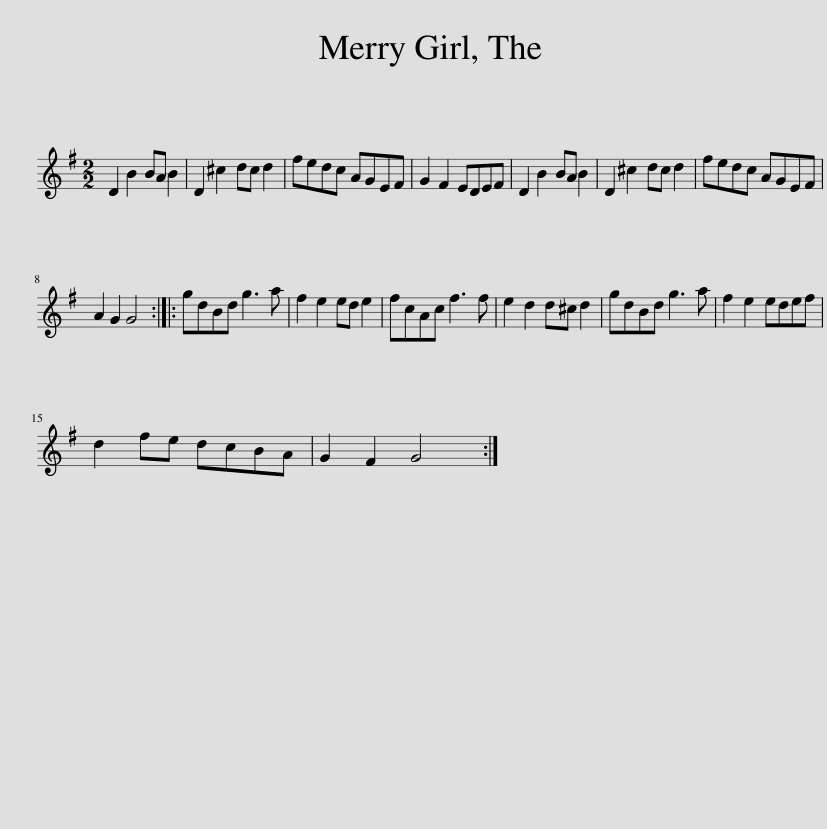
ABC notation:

X:1
L:1/8
M:2/2
I:linebreak $
K:G
V:1 treble
V:1
 D2 B2 BA B2 | D2 ^c2 dc d2 | fedc AGEF | G2 F2 EDEF | D2 B2 BA B2 | %5
 D2 ^c2 dc d2 | fedc AGEF |$ A2 G2 G4 :: gdBd g3 a | f2 e2 ed e2 | %10
 fcAc f3 f | e2 d2 d^c d2 | gdBd g3 a | f2 e2 edef |$ d2 fe dcBA | %15
 G2 F2 G4 :| %16
